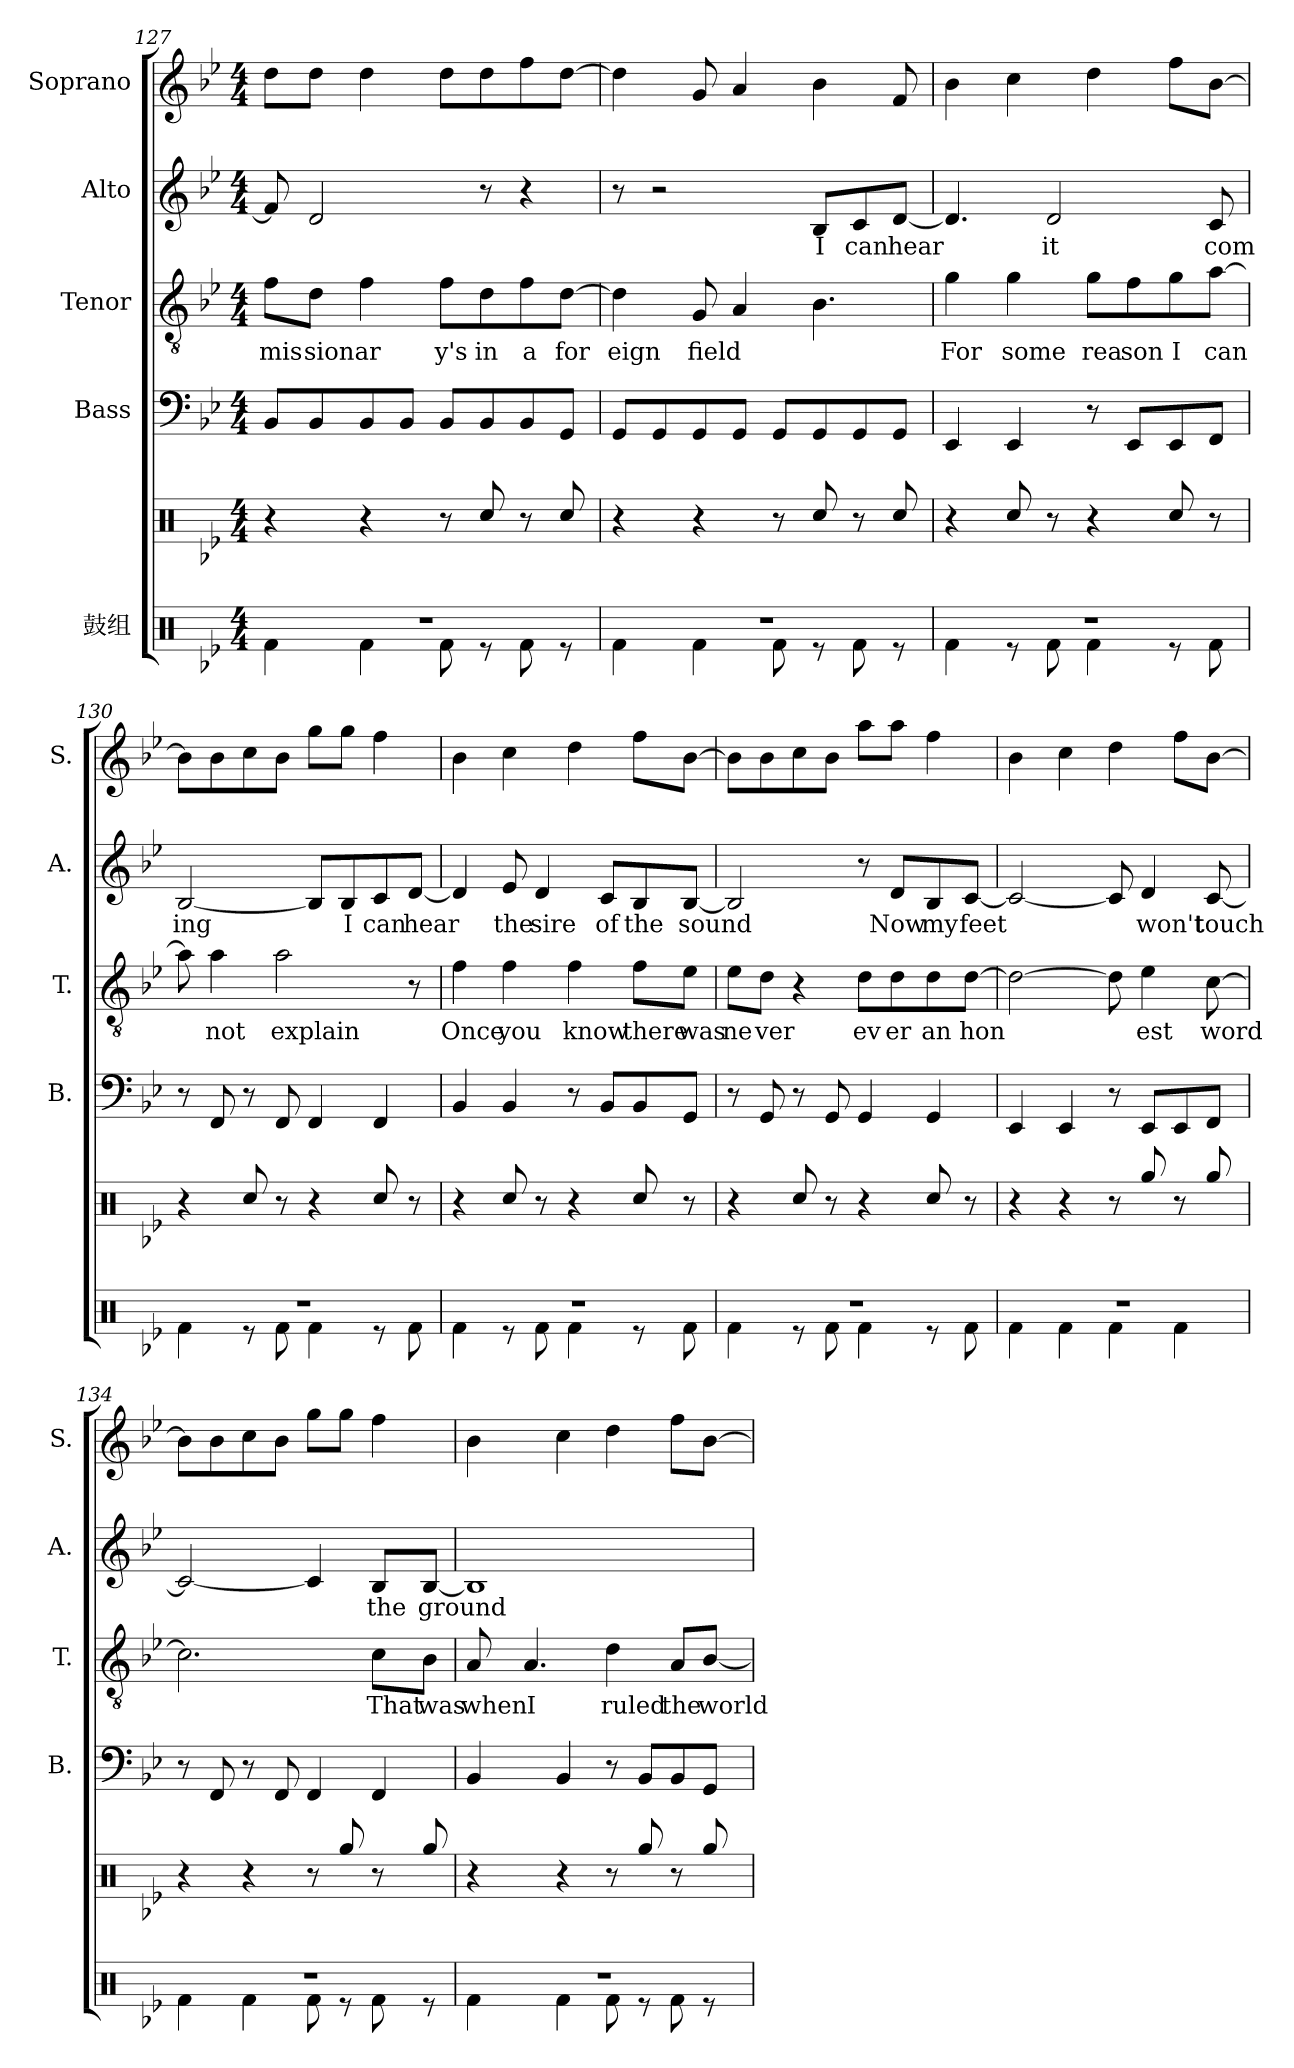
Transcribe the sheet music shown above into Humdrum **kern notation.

**kern	**kern	**kern	**kern	**text	**kern	**text	**kern
*part5	*part5	*part4	*part3	*part3	*part2	*part2	*part1
*staff6	*staff5	*staff4	*staff3	*staff3	*staff2	*staff2	*staff1
*I"鼓组	*	*I"Bass	*I"Tenor	*	*I"Alto	*	*I"Soprano
*	*	*I'B.	*I'T.	*	*I'A.	*	*I'S.
*clefX	*clefX	*clefF4	*clefGv2	*	*clefG2	*	*clefG2
*k[b-e-]	*k[b-e-]	*k[b-e-]	*k[b-e-]	*	*k[b-e-]	*	*k[b-e-]
*M4/4	*M4/4	*M4/4	*M4/4	*	*M4/4	*	*M4/4
=127	=127	=127	=127	=127	=127	=127	=127
*^	*	*	*	*	*	*	*
1r	4Rf\	4r	8BB-/L	8f\L	mis	8f/]	.	8dd\L
.	.	.	8BB-/	8d\J	sion	2d/	.	8dd\J
.	4Rf\	4r	8BB-/	4f\	ar	.	.	4dd\
.	.	.	8BB-/J	.	.	.	.	.
.	8Rf\	8r	8BB-/L	8f\L	y's	.	.	8dd\L
.	8r	8Rcc/	8BB-/	8d\	in	8r	.	8dd\
.	8Rf\	8r	8BB-/	8f\	a	4r	.	8ff\
.	8r	8Rcc/	8GG/J	[8d\J	for	.	.	[8dd\J
=128	=128	=128	=128	=128	=128	=128	=128	=128
1r	4Rf\	4r	8GG/L	4d\]	eign	8r	.	4dd\]
.	.	.	8GG/	.	.	2r	.	.
.	4Rf\	4r	8GG/	8G/	field	.	.	8g/
.	.	.	8GG/J	4A/	.	.	.	4a/
.	8Rf\	8r	8GG/L	.	.	.	.	.
.	8r	8Rcc/	8GG/	4.B-\	.	8B-/L	I	4b-\
.	8Rf\	8r	8GG/	.	.	8c/	can	.
.	8r	8Rcc/	8GG/J	.	.	[8d/J	hear	8f/
!!LO:PB:g=z
=129	=129	=129	=129	=129	=129	=129	=129	=129
1r	4Rf\	4r	4EE-/	4g\	For	4.d/]	.	4b-\
.	8r	8Rcc/	4EE-/	4g\	some	.	.	4cc\
.	8Rf\	8r	.	.	.	2d/	it	.
.	4Rf\	4r	8r	8g\L	rea	.	.	4dd\
.	.	.	8EE-/L	8f\	son	.	.	.
.	8r	8Rcc/	8EE-/	8g\	I	.	.	8ff\L
.	8Rf\	8r	8FF/J	[8a\J	can	8c/	com	[8b-\J
=130	=130	=130	=130	=130	=130	=130	=130	=130
1r	4Rf\	4r	8r	8a\]	.	[2B-/	ing	8b-\L]
.	.	.	8FF/	4a\	not	.	.	8b-\
.	8r	8Rcc/	8r	.	.	.	.	8cc\
.	8Rf\	8r	8FF/	2a\	explain	.	.	8b-\J
.	4Rf\	4r	4FF/	.	.	8B-/L]	.	8gg\L
.	.	.	.	.	.	8B-/	I	8gg\J
.	8r	8Rcc/	4FF/	.	.	8c/	can	4ff\
.	8Rf\	8r	.	8r	.	[8d/J	hear	.
=131	=131	=131	=131	=131	=131	=131	=131	=131
1r	4Rf\	4r	4BB-/	4f\	Once	4d/]	.	4b-\
.	8r	8Rcc/	4BB-/	4f\	you	8e-/	the	4cc\
.	8Rf\	8r	.	.	.	4d/	sire	.
.	4Rf\	4r	8r	4f\	know	.	.	4dd\
.	.	.	8BB-/L	.	.	8c/L	of	.
.	8r	8Rcc/	8BB-/	8f\L	there	8B-/	the	8ff\L
.	8Rf\	8r	8GG/J	8e-\J	was	[8B-/J	sound	[8b-\J
!!LO:LB:g=z
=132	=132	=132	=132	=132	=132	=132	=132	=132
1r	4Rf\	4r	8r	8e-\L	ne	2B-/]	.	8b-\L]
.	.	.	8GG/	8d\J	ver	.	.	8b-\
.	8r	8Rcc/	8r	4r	.	.	.	8cc\
.	8Rf\	8r	8GG/	.	.	.	.	8b-\J
.	4Rf\	4r	4GG/	8d\L	ev	8r	.	8aa\L
.	.	.	.	8d\	er	8d/L	Now	8aa\J
.	8r	8Rcc/	4GG/	8d\	an	8B-/	my	4ff\
.	8Rf\	8r	.	[8d\J	hon	[8c/J	feet	.
=133	=133	=133	=133	=133	=133	=133	=133	=133
1r	4Rf\	4r	4EE-/	2d\_	.	2c/_	.	4b-\
.	4Rf\	4r	4EE-/	.	.	.	.	4cc\
.	4Rf\	8r	8r	8d\]	.	8c/]	.	4dd\
.	.	8Rgg/	8EE-/L	4e-\	est	4d/	won't	.
.	4Rf\	8r	8EE-/	.	.	.	.	8ff\L
.	.	8Rgg/	8FF/J	[8c\	word	[8c/	touch	[8b-\J
=134	=134	=134	=134	=134	=134	=134	=134	=134
1r	4Rf\	4r	8r	2.c\]	.	2c/_	.	8b-\L]
.	.	.	8FF/	.	.	.	.	8b-\
.	4Rf\	4r	8r	.	.	.	.	8cc\
.	.	.	8FF/	.	.	.	.	8b-\J
.	8Rf\	8r	4FF/	.	.	4c/]	.	8gg\L
.	8r	8Rgg/	.	.	.	.	.	8gg\J
.	8Rf\	8r	4FF/	8c\L	That	8B-/L	the	4ff\
.	8r	8Rgg/	.	8B-\J	was	[8B-/J	ground	.
!!LO:PB:g=z
=135	=135	=135	=135	=135	=135	=135	=135	=135
1r	4Rf\	4r	4BB-/	8A/	when	1B-]	.	4b-\
.	.	.	.	4.A/	I	.	.	.
.	4Rf\	4r	4BB-/	.	.	.	.	4cc\
.	8Rf\	8r	8r	4d\	ruled	.	.	4dd\
.	8r	8Rgg/	8BB-/L	.	.	.	.	.
.	8Rf\	8r	8BB-/	8A/L	the	.	.	8ff\L
.	8r	8Rgg/	8GG/J	[8B-/J	world	.	.	[8b-\J
*v	*v	*	*	*	*	*	*	*
=	=	=	=	=	=	=	=
*-	*-	*-	*-	*-	*-	*-	*-
